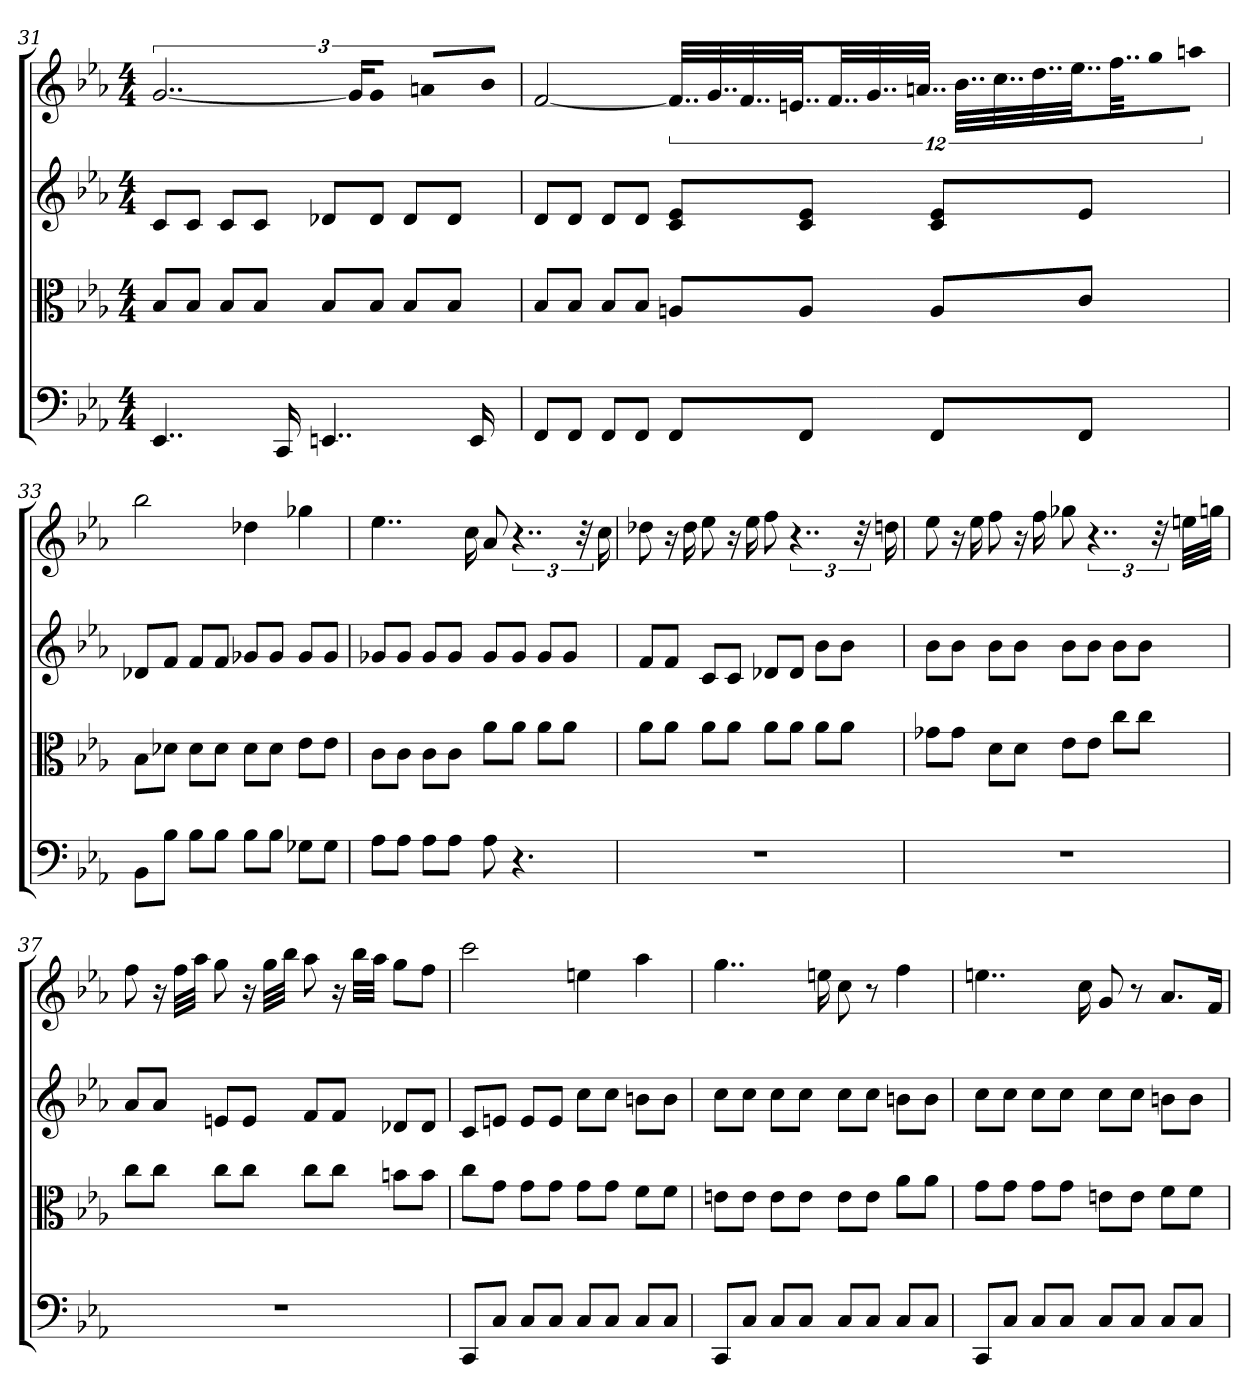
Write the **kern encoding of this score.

**kern	**kern	**kern	**kern
*part4	*part3	*part2	*part1
*staff4	*staff3	*staff2	*staff1
*clefF4	*clefC3	*	*
*k[b-e-a-]	*k[b-e-a-]	*k[b-e-a-]	*k[b-e-a-]
*E-:	*E-:	*E-:	*E-:
*M4/4	*M4/4	*M4/4	*M4/4
=31	=31	=31	=31
4..EE-	8B-/L	8cL	[3..g
.	8B-/J	8cJ	.
.	8B-/L	8cL	.
.	8B-/J	8cJ	.
16CC	.	.	.
4..EEn	8B-/L	8d-XL	.
.	.	.	24gKL]
.	8B-/J	8d-J	8gJ
.	8B-/L	8d-L	8anL
.	8B-/J	8d-J	8b-J
16EE	.	.	.
=32	=32	=32	=32
8FF/L	8B-/L	8dL	[2f
8FF/J	8B-/J	8dJ	.
8FF/L	8B-/L	8dL	.
8FF/J	8B-/J	8dJ	.
8FF/L	8An/L	8c 8e-L	48..fLLL]
.	.	.	48..g
.	.	.	48..f
.	.	.	48..enJJ
8FF/J	8A/J	8c 8e-J	.
.	.	.	48..fLL
.	.	.	48..g
.	.	.	48..anJJJ
8FF/L	8A/L	8c 8e-L	.
.	.	.	48..b-LLL
.	.	.	48..cc
.	.	.	48..dd
.	.	.	48..ee-JJ
8FF/J	8c/J	8e-J	.
.	.	.	48..ffLL
.	.	.	32gg
.	.	.	32aanJJJ
=33	=33	=33	=33
8BB-\L	8B-\L	8d-XL	2bb-
8B-\J	8d-X\J	8fJ	.
8B-\L	8d-\L	8fL	.
8B-\J	8d-\J	8fJ	.
8B-\L	8d-\L	8g-XL	4dd-X
8B-\J	8d-\J	8g-J	.
8G-X\L	8e-\L	8g-L	4gg-X
8G-\J	8e-\J	8g-J	.
=34	=34	=34	=34
8A-\L	8c\L	8g-XL	4..ee-
8A-\J	8c\J	8g-J	.
8A-\L	8c\L	8g-L	.
8A-\J	8c\J	8g-J	.
.	.	.	16cc
8A-	8a-\L	8g-L	8a-
4.r	8a-\J	8g-J	6..r
.	8a-\L	8g-L	.
.	8a-\J	8g-J	.
.	.	.	48r
.	.	.	16cc
=35	=35	=35	=35
1r	8a-\L	8fL	8dd-X
.	8a-\J	8fJ	16r
.	.	.	16dd-
.	8a-\L	8cL	8ee-
.	8a-\J	8cJ	16r
.	.	.	16ee-
.	8a-\L	8d-XL	8ff
.	8a-\J	8d-J	6..r
.	8a-\L	8b-L	.
.	8a-\J	8b-J	.
.	.	.	48r
.	.	.	16ddn
=36	=36	=36	=36
1r	8g-X\L	8b-L	8ee-
.	8g-\J	8b-J	16r
.	.	.	16ee-
.	8d\L	8b-L	8ff
.	8d\J	8b-J	16r
.	.	.	16ff
.	8e-\L	8b-L	8gg-X
.	8e-\J	8b-J	6..r
.	8cc\L	8b-L	.
.	8cc\J	8b-J	.
.	.	.	48r
.	.	.	32eenLLL
.	.	.	32ggnJJJ
=37	=37	=37	=37
1r	8cc\L	8a-L	8ff
.	8cc\J	8a-J	16r
.	.	.	32ffLLL
.	.	.	32aa-JJJ
.	8cc\L	8enL	8gg
.	8cc\J	8eJ	16r
.	.	.	32ggLLL
.	.	.	32bb-JJJ
.	8cc\L	8fL	8aa-
.	8cc\J	8fJ	16r
.	.	.	32bb-LLL
.	.	.	32aa-JJJ
.	8bn\L	8d-XL	8ggL
.	8b\J	8d-J	8ffJ
=38	=38	=38	=38
8CC/L	8cc\L	8cL	2ccc
8C/J	8g\J	8enJ	.
8C/L	8g\L	8eL	.
8C/J	8g\J	8eJ	.
8C/L	8g\L	8ccL	4een
8C/J	8g\J	8ccJ	.
8C/L	8f\L	8bnL	4aa-
8C/J	8f\J	8bJ	.
=39	=39	=39	=39
8CC/L	8en\L	8ccL	4..gg
8C/J	8e\J	8ccJ	.
8C/L	8e\L	8ccL	.
8C/J	8e\J	8ccJ	.
.	.	.	16een
8C/L	8e\L	8ccL	8cc
8C/J	8e\J	8ccJ	8r
8C/L	8a-\L	8bnL	4ff
8C/J	8a-\J	8bJ	.
=40	=40	=40	=40
8CC/L	8g\L	8ccL	4..een
8C/J	8g\J	8ccJ	.
8C/L	8g\L	8ccL	.
8C/J	8g\J	8ccJ	.
.	.	.	16cc
8C/L	8en\L	8ccL	8g
8C/J	8e\J	8ccJ	8r
8C/L	8f\L	8bnL	8.a-L
8C/J	8f\J	8bJ	.
.	.	.	16fJk
=	=	=	=
*-	*-	*-	*-
